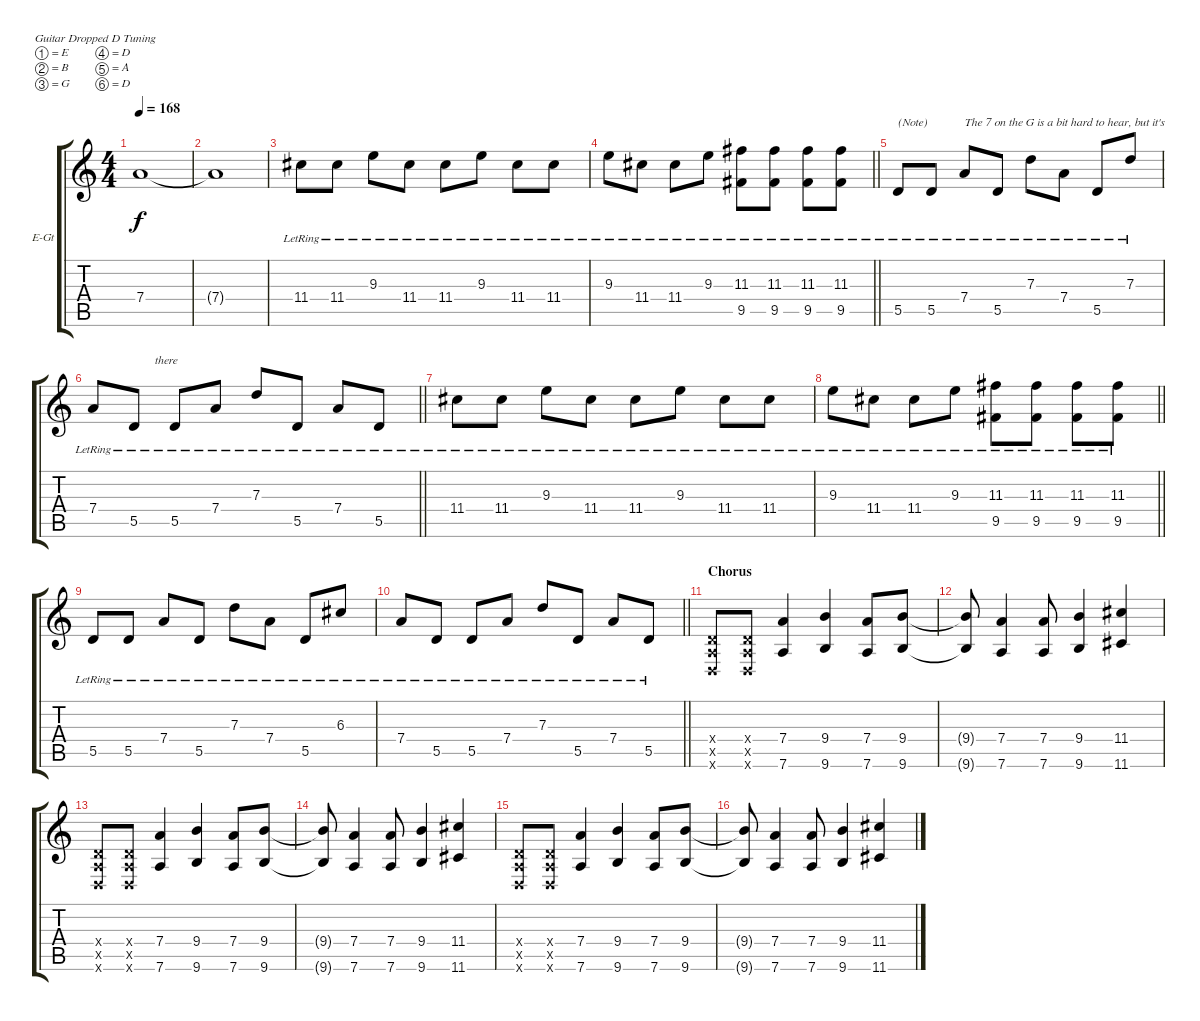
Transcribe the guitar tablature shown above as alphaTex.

\bracketExtendMode groupsimilarinstruments
\firstSystemTrackNameOrientation horizontal
\otherSystemsTrackNameOrientation horizontal
\track ("Lead" "E-Gt") {instrument electricguitarclean}
\staff {score tabs}
\tuning (E4 B3 G3 D3 A2 D2)
\ts (4 4)
\tempo 168
\clef g2
\ks c
7.4.1{dy f} |
7.4{t}.1 |
11.4{lr}.8 11.4{lr}.8 9.3{lr}.8 11.4{lr}.8 11.4{lr}.8 9.3{lr}.8 11.4{lr}.8 11.4{lr}.8 |
\barLineRight lightlight
9.3{lr}.8 11.4{lr}.8 11.4{lr}.8 9.3{lr}.8 (11.3{lr} 9.5{lr}).8 (11.3{lr} 9.5{lr}).8 (11.3{lr} 9.5{lr}).8 (11.3{lr} 9.5{lr}).8 |
5.5{lr}.8{txt "(Note)"} 5.5{lr}.8 7.4{lr}.8{txt "The 7 on the G is a bit hard to hear, but it's"} 5.5{lr}.8 7.3{lr}.8 7.4{lr}.8 5.5{lr}.8 7.3{lr}.8 |
\barLineRight lightlight
7.4{lr}.8 5.5{lr}.8{txt "       there"} 5.5{lr}.8 7.4{lr}.8 7.3{lr}.8 5.5{lr}.8 7.4{lr}.8 5.5{lr}.8 |
11.4{lr}.8 11.4{lr}.8 9.3{lr}.8 11.4{lr}.8 11.4{lr}.8 9.3{lr}.8 11.4{lr}.8 11.4{lr}.8 |
\barLineRight lightlight
9.3{lr}.8 11.4{lr}.8 11.4{lr}.8 9.3{lr}.8 (11.3{lr} 9.5{lr}).8 (11.3{lr} 9.5{lr}).8 (11.3{lr} 9.5{lr}).8 (11.3{lr} 9.5{lr}).8 |
5.5{lr}.8 5.5{lr}.8 7.4{lr}.8 5.5{lr}.8 7.3{lr}.8 7.4{lr}.8 5.5{lr}.8 6.3{lr}.8 |
\barLineRight lightlight
7.4{lr}.8 5.5{lr}.8 5.5{lr}.8 7.4{lr}.8 7.3{lr}.8 5.5{lr}.8 7.4{lr}.8 5.5{lr}.8 |
\section ("" "Chorus")
(0.4{x} 0.5{x} 0.6{x}).8 (0.4{x} 0.5{x} 0.6{x}).8 (7.4 7.6).4 (9.4 9.6).4 (7.4 7.6).8 (9.4 9.6).8 |
(9.4{t} 9.6{t}).8 (7.4 7.6).4 (7.4 7.6).8 (9.4 9.6).4 (11.4 11.6).4 |
(0.4{x} 0.5{x} 0.6{x}).8 (0.4{x} 0.5{x} 0.6{x}).8 (7.4 7.6).4 (9.4 9.6).4 (7.4 7.6).8 (9.4 9.6).8 |
(9.4{t} 9.6{t}).8 (7.4 7.6).4 (7.4 7.6).8 (9.4 9.6).4 (11.4 11.6).4 |
(0.4{x} 0.5{x} 0.6{x}).8 (0.4{x} 0.5{x} 0.6{x}).8 (7.4 7.6).4 (9.4 9.6).4 (7.4 7.6).8 (9.4 9.6).8 |
(9.4{t} 9.6{t}).8 (7.4 7.6).4 (7.4 7.6).8 (9.4 9.6).4 (11.4 11.6).4
